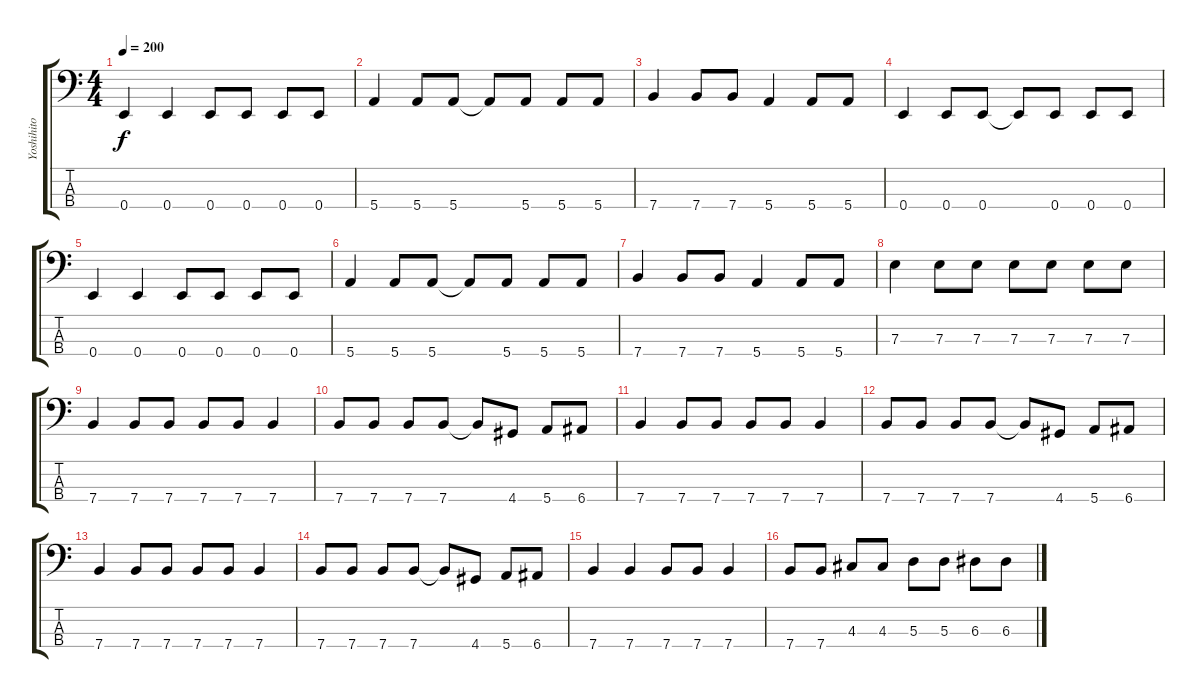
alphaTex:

\track ("Yoshihito Onda - Bass" "Yoshihito ") {instrument electricbasspick}
\staff {score tabs}
\tuning (G2 D2 A1 E1) {hide}
\ts (4 4)
\tempo 200
\clef f4
\ks c
0.4.4{dy f instrument electricbasspick} 0.4.4 0.4.8 0.4.8 0.4.8 0.4.8 |
5.4.4 5.4.8 5.4.8 5.4{t}.8 5.4.8 5.4.8 5.4.8 |
7.4.4 7.4.8 7.4.8 5.4.4 5.4.8 5.4.8 |
0.4.4 0.4.8 0.4.8 0.4{t}.8 0.4.8 0.4.8 0.4.8 |
0.4.4 0.4.4 0.4.8 0.4.8 0.4.8 0.4.8 |
5.4.4 5.4.8 5.4.8 5.4{t}.8 5.4.8 5.4.8 5.4.8 |
7.4.4 7.4.8 7.4.8 5.4.4 5.4.8 5.4.8 |
7.3.4 7.3.8 7.3.8 7.3.8 7.3.8 7.3.8 7.3.8 |
7.4.4 7.4.8 7.4.8 7.4.8 7.4.8 7.4.4 |
7.4.8 7.4.8 7.4.8 7.4.8 7.4{t}.8 4.4.8 5.4.8 6.4.8 |
7.4.4 7.4.8 7.4.8 7.4.8 7.4.8 7.4.4 |
7.4.8 7.4.8 7.4.8 7.4.8 7.4{t}.8 4.4.8 5.4.8 6.4.8 |
7.4.4 7.4.8 7.4.8 7.4.8 7.4.8 7.4.4 |
7.4.8 7.4.8 7.4.8 7.4.8 7.4{t}.8 4.4.8 5.4.8 6.4.8 |
7.4.4 7.4.4 7.4.8 7.4.8 7.4.4 |
7.4.8 7.4.8 4.3.8 4.3.8 5.3.8 5.3.8 6.3.8 6.3.8
